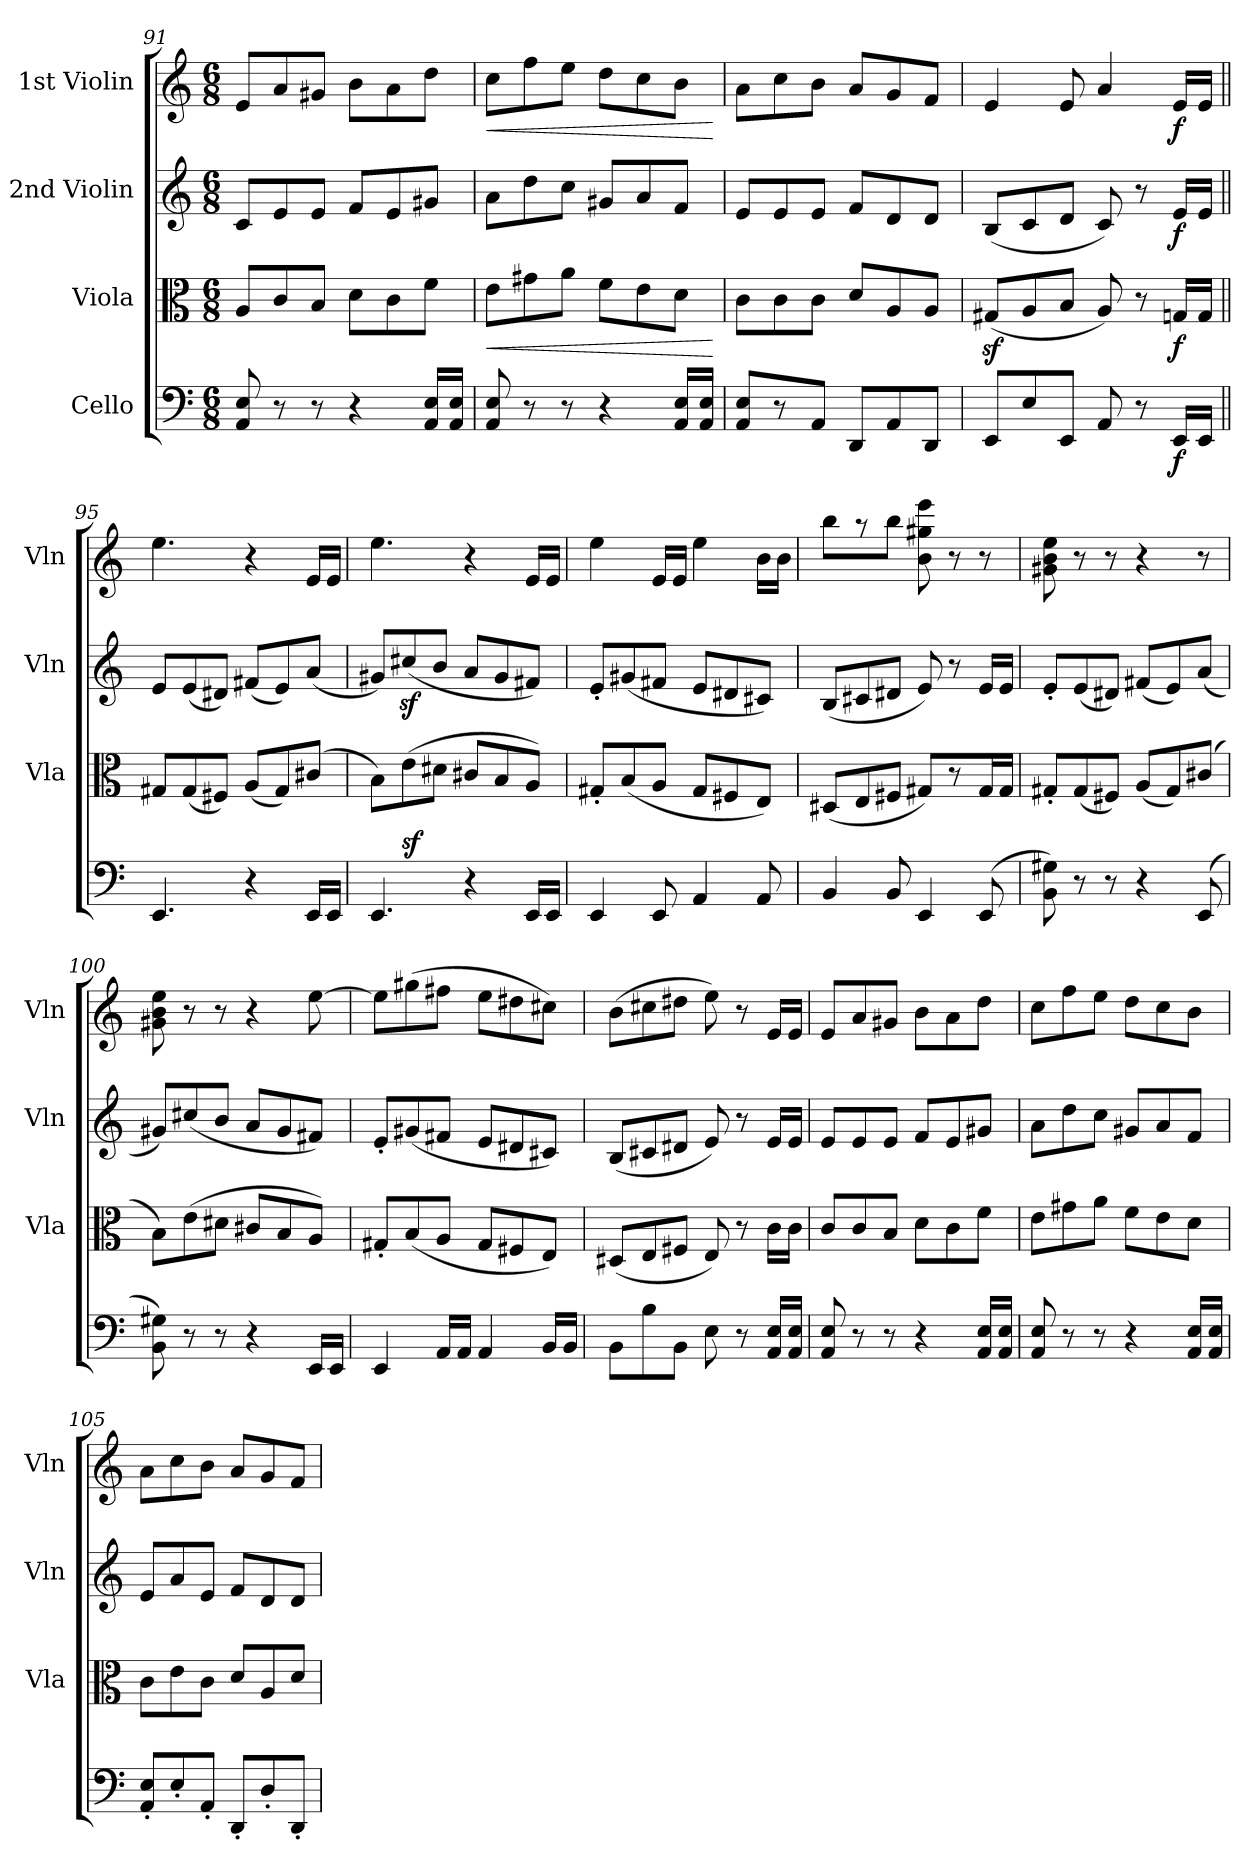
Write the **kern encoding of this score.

**kern	**dynam	**kern	**dynam	**kern	**dynam	**kern	**dynam
*part4	*part4	*part3	*part3	*part2	*part2	*part1	*part1
*staff4	*staff4	*staff3	*staff3	*staff2	*staff2	*staff1	*staff1
*I"Cello	*	*I"Viola	*	*I"2nd Violin	*	*I"1st Violin	*
*	*	*I'Vla	*	*I'Vln	*	*I'Vln	*
*clefF4	*	*clefC3	*	*clefG2	*	*clefG2	*
*k[]	*	*k[]	*	*k[]	*	*k[]	*
*C:	*	*C:	*	*C:	*	*C:	*
*M6/8	*	*M6/8	*	*M6/8	*	*M6/8	*
=91	=91	=91	=91	=91	=91	=91	=91
8AA/ 8E/	.	8A/L	.	8c/L	.	8e/L	.
8r	.	8c/	.	8e/	.	8a/	.
8r	.	8B/J	.	8e/J	.	8g#X/J	.
4r	.	8d\L	.	8f/L	.	8b\L	.
.	.	8c\	.	8e/	.	8a\	.
16AA/ 16E/LL	.	8f\J	.	8g#X/J	.	8dd\J	.
16AA/ 16E/JJ	.	.	.	.	.	.	.
=92	=92	=92	=92	=92	=92	=92	=92
!	!	!	!LO:HP:b	!	!	!	!LO:HP:b
8AA/ 8E/	.	8e\L	<	8a\L	.	8cc\L	<
8r	.	8g#X\	.	8dd\	.	8ff\	.
8r	.	8a\J	.	8cc\J	.	8ee\J	.
4r	.	8f\L	.	8g#X/L	.	8dd\L	.
.	.	8e\	.	8a/	.	8cc\	.
16AA/ 16E/LL	.	8d\J	.	8f/J	.	8b\J	.
16AA/ 16E/JJ	.	.	.	.	.	.	.
.	.	.	[	.	.	.	[
=93	=93	=93	=93	=93	=93	=93	=93
8AA/ 8E/L	.	8c\L	.	8e/L	.	8a\L	.
8r	.	8c\	.	8e/	.	8cc\	.
8AA/J	.	8c\J	.	8e/J	.	8b\J	.
8DD/L	.	8d/L	.	8f/L	.	8a/L	.
8AA/	.	8A/	.	8d/	.	8g/	.
8DD/J	.	8A/J	.	8d/J	.	8f/J	.
=94	=94	=94	=94	=94	=94	=94	=94
8EE/L	.	(8G#Xz</L	.	(8B/L	.	4e/	.
8E/	.	8A/	.	8c/	.	.	.
8EE/J	.	8B/J	.	8d/J	.	8e/	.
8AA/	.	8A/)	.	8c/)	.	4a/	.
8r	.	8r	.	8r	.	.	.
!	!LO:DY:b	!	!LO:DY:b	!	!LO:DY:b	!	!LO:DY:b
16EE/LL	f	16Gn/LL	f	16e/LL	f	16e/LL	f
16EE/JJ	.	16G/JJ	.	16e/JJ	.	16e/JJ	.
=95||	=95||	=95||	=95||	=95||	=95||	=95||	=95||
4.EE/	.	8G#X/L	.	8e/L	.	4.ee\	.
.	.	(8G#/	.	(8e/	.	.	.
.	.	8F#X/J)	.	8d#X/J)	.	.	.
4r	.	(8A/L	.	(8f#X/L	.	4r	.
.	.	8G#/)	.	8e/)	.	.	.
16EE/LL	.	(8c#X/J	.	(8a/J	.	16e/LL	.
16EE/JJ	.	.	.	.	.	16e/JJ	.
=96	=96	=96	=96	=96	=96	=96	=96
*^	*	*	*	*	*	*	*
4.EE/	8ryy	.	8B\L)	.	8g#X/L)	.	4.ee\	.
!	!	!LO:DY:a	!	!	!	!	!	!
.	2ryy	sf	(8e\	.	(8cc#Xz</	.	.	.
.	.	.	8d#X\J	.	8b/J	.	.	.
4r	.	.	8c#X/L	.	8a/L	.	4r	.
.	.	.	8B/	.	8g#/	.	.	.
16EE/LL	8ryy	.	8A/J)	.	8f#X/J)	.	16e/LL	.
16EE/JJ	.	.	.	.	.	.	16e/JJ	.
*v	*v	*	*	*	*	*	*	*
!!LO:LB:g=z
=97	=97	=97	=97	=97	=97	=97	=97
4EE/	.	8G#X'</L	.	8e'</L	.	4ee\	.
.	.	(8B/	.	(8g#X/	.	.	.
8EE/	.	8A/J	.	8f#X/J	.	16e/LL	.
.	.	.	.	.	.	16e/JJ	.
4AA/	.	8G#/L	.	8e/L	.	4ee\	.
.	.	8F#X/	.	8d#X/	.	.	.
8AA/	.	8E/J)	.	8c#X/J)	.	16b\LL	.
.	.	.	.	.	.	16b\JJ	.
=98	=98	=98	=98	=98	=98	=98	=98
4BB/	.	(8D#X/L	.	(8B/L	.	8bb\L	.
.	.	8E/	.	8c#X/	.	8r	.
8BB/	.	8F#X/J	.	8d#X/J	.	8bb\J	.
4EE/	.	8G#X/L)	.	8e/)	.	8b\ 8gg#X\ 8eee\	.
.	.	8r	.	8r	.	8r	.
(8EE/	.	16G#/L	.	16e/LL	.	8r	.
.	.	16G#/JJ	.	16e/JJ	.	.	.
=99	=99	=99	=99	=99	=99	=99	=99
8BB\ 8G#X\)	.	8G#X'</L	.	8e'</L	.	8g#X\ 8b\ 8ee\	.
8r	.	(8G#/	.	(8e/	.	8r	.
8r	.	8F#X/J)	.	8d#X/J)	.	8r	.
4r	.	(8A/L	.	(8f#X/L	.	4r	.
.	.	8G#/)	.	8e/)	.	.	.
(8EE/	.	(8c#X/J	.	(8a/J	.	8r	.
=100	=100	=100	=100	=100	=100	=100	=100
8BB\ 8G#X\)	.	8B\L)	.	8g#X/L)	.	8g#X\ 8b\ 8ee\	.
8r	.	(8e\	.	(8cc#X/	.	8r	.
8r	.	8d#X\J	.	8b/J	.	8r	.
4r	.	8c#X/L	.	8a/L	.	4r	.
.	.	8B/	.	8g#/	.	.	.
16EE/LL	.	8A/J)	.	8f#X/J)	.	[8ee\	.
16EE/JJ	.	.	.	.	.	.	.
=101	=101	=101	=101	=101	=101	=101	=101
4EE/	.	8G#X'</L	.	8e'</L	.	8ee\L]	.
.	.	(8B/	.	(8g#X/	.	(8gg#X\	.
16AA/LL	.	8A/J	.	8f#X/J	.	8ff#X\J	.
16AA/JJ	.	.	.	.	.	.	.
4AA/	.	8G#/L	.	8e/L	.	8ee\L	.
.	.	8F#X/	.	8d#X/	.	8dd#X\	.
16BB/LL	.	8E/J)	.	8c#X/J)	.	8cc#X\J)	.
16BB/JJ	.	.	.	.	.	.	.
=102	=102	=102	=102	=102	=102	=102	=102
8BB\L	.	(8D#X/L	.	(8B/L	.	(8b\L	.
8B\	.	8E/	.	8c#X/	.	8cc#X\	.
8BB\J	.	8F#X/J	.	8d#X/J	.	8dd#X\J	.
8E\	.	8E/)	.	8e/)	.	8ee\)	.
8r	.	8r	.	8r	.	8r	.
16AA/ 16E/LL	.	16c\LL	.	16e/LL	.	16e/LL	.
16AA/ 16E/JJ	.	16c\JJ	.	16e/JJ	.	16e/JJ	.
=103	=103	=103	=103	=103	=103	=103	=103
8AA/ 8E/	.	8c/L	.	8e/L	.	8e/L	.
8r	.	8c/	.	8e/	.	8a/	.
8r	.	8B/J	.	8e/J	.	8g#X/J	.
4r	.	8d\L	.	8f/L	.	8b\L	.
.	.	8c\	.	8e/	.	8a\	.
16AA/ 16E/LL	.	8f\J	.	8g#X/J	.	8dd\J	.
16AA/ 16E/JJ	.	.	.	.	.	.	.
=104	=104	=104	=104	=104	=104	=104	=104
8AA/ 8E/	.	8e\L	.	8a\L	.	8cc\L	.
8r	.	8g#X\	.	8dd\	.	8ff\	.
8r	.	8a\J	.	8cc\J	.	8ee\J	.
4r	.	8f\L	.	8g#X/L	.	8dd\L	.
.	.	8e\	.	8a/	.	8cc\	.
16AA/ 16E/LL	.	8d\J	.	8f/J	.	8b\J	.
16AA/ 16E/JJ	.	.	.	.	.	.	.
=105	=105	=105	=105	=105	=105	=105	=105
8AA/'< 8E/'<L	.	8c\L	.	8e/L	.	8a\L	.
8E'</	.	8e\	.	8a/	.	8cc\	.
8AA'</J	.	8c\J	.	8e/J	.	8b\J	.
8DD'</L	.	8d/L	.	8f/L	.	8a/L	.
8D'</	.	8A/	.	8d/	.	8g/	.
8DD'</J	.	8d/J	.	8d/J	.	8f/J	.
=	=	=	=	=	=	=	=
*-	*-	*-	*-	*-	*-	*-	*-
